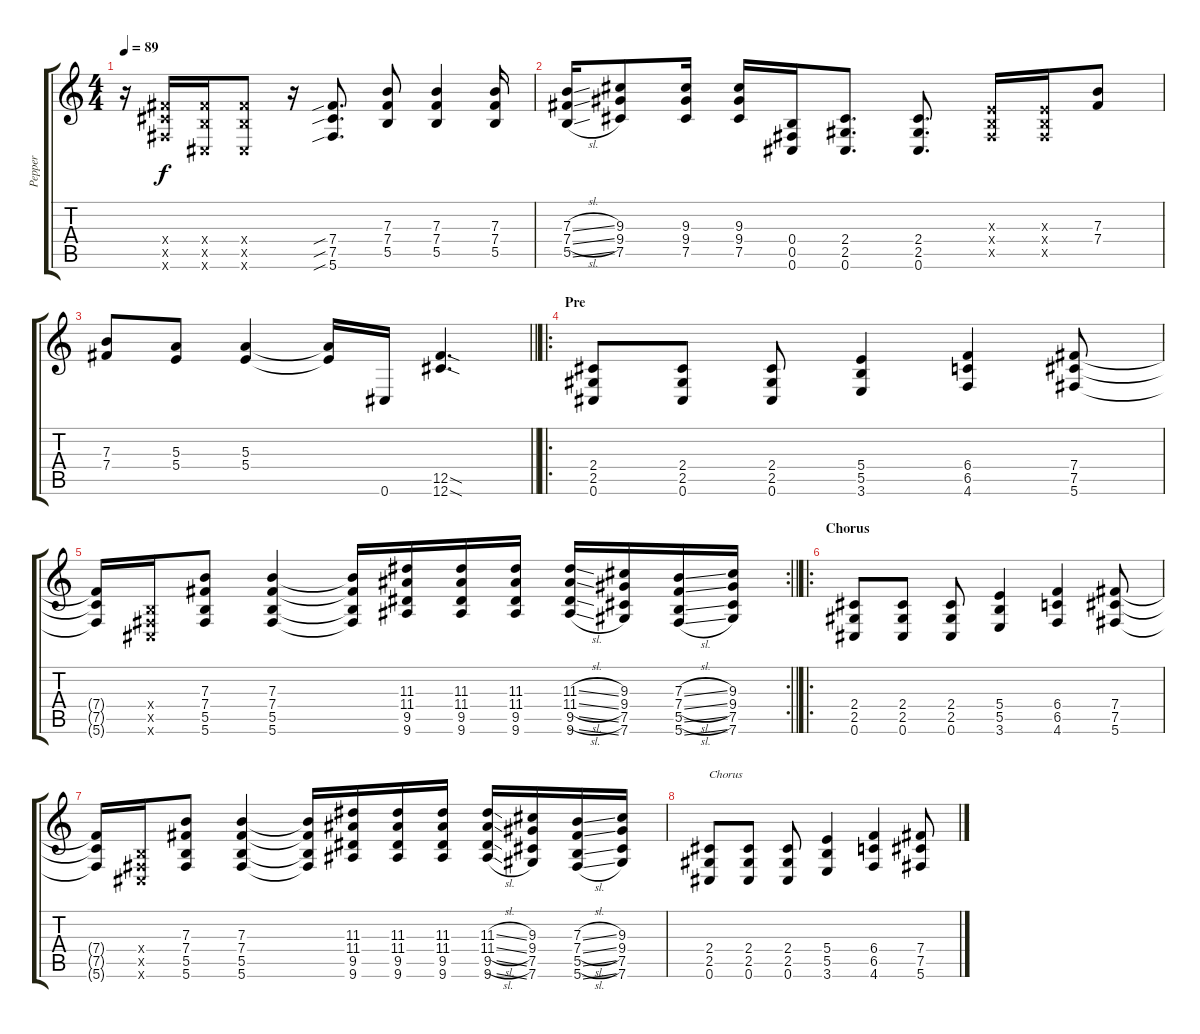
\track ("Pepper" "Pepper") {instrument distortionguitar}
\staff {score tabs}
\tuning (Db4 Ab3 E3 B2 Gb2 Db2) {hide}
\ts (4 4)
\tempo 89
\clef g2
\ks c
r.16{dy f} (7.4{x} 7.5{x} 5.6{x}).16 (7.4{x} 5.5{x} 0.6{x}).16 (7.4{x} 5.5{x} 0.6{x}).8 r.16 (7.4{sib} 7.5{sib} 5.6{sib}).8{d} (7.3 7.4 5.5).8 (7.3 7.4 5.5).4 (7.3 7.4 5.5).16 |
(7.3{sl} 7.4{sl} 5.5{sl}).16 (9.3 9.4 7.5).8 (9.3 9.4 7.5).16 (9.3 9.4 7.5).16 (0.4 0.5 0.6).16 (2.4 2.5 0.6).8{d} (2.4 2.5 0.6).8{d} (0.3{x} 0.4{x} 0.5{x}).16 (0.3{x} 0.4{x} 0.5{x}).16 (7.3 7.4).8 |
\barLineRight lightlight
(7.3 7.4).8 (5.3 5.4).8 (5.3 5.4).4 (5.3{t} 5.4{t}).16 0.6.16 (12.5{sod} 12.6{sod}).4{d} |
\ro
\section ("" "Pre")
(2.4 2.5 0.6).8 (2.4 2.5 0.6).8 (2.4 2.5 0.6).8 (5.4 5.5 3.6).4 (6.4 6.5 4.6).4 (7.4 7.5 5.6).8 |
\rc 2
\barLineRight lightlight
(7.4{t} 7.5{t} 5.6{t}).16 (0.4{x} 0.5{x} 0.6{x}).16 (7.3 7.4 5.5 5.6).8 (7.3 7.4 5.5 5.6).4 (7.3{t} 7.4{t} 5.5{t} 5.6{t}).16 (11.3 11.4 9.5 9.6).16 (11.3 11.4 9.5 9.6).16 (11.3 11.4 9.5 9.6).16 (11.3{sl} 11.4{sl} 9.5{sl} 9.6{sl}).16 (9.3 9.4 7.5 7.6).16 (7.3{sl} 7.4{sl} 5.5{sl} 5.6{sl}).16 (9.3 9.4 7.5 7.6).16 |
\ro
\section ("" "Chorus")
(2.4 2.5 0.6).8 (2.4 2.5 0.6).8 (2.4 2.5 0.6).8 (5.4 5.5 3.6).4 (6.4 6.5 4.6).4 (7.4 7.5 5.6).8 |
(7.4{t} 7.5{t} 5.6{t}).16 (0.4{x} 0.5{x} 0.6{x}).16 (7.3 7.4 5.5 5.6).8 (7.3 7.4 5.5 5.6).4 (7.3{t} 7.4{t} 5.5{t} 5.6{t}).16 (11.3 11.4 9.5 9.6).16 (11.3 11.4 9.5 9.6).16 (11.3 11.4 9.5 9.6).16 (11.3{sl} 11.4{sl} 9.5{sl} 9.6{sl}).16 (9.3 9.4 7.5 7.6).16 (7.3{sl} 7.4{sl} 5.5{sl} 5.6{sl}).16 (9.3 9.4 7.5 7.6).16 |
(2.4 2.5 0.6).8{txt "Chorus"} (2.4 2.5 0.6).8 (2.4 2.5 0.6).8 (5.4 5.5 3.6).4 (6.4 6.5 4.6).4 (7.4 7.5 5.6).8
